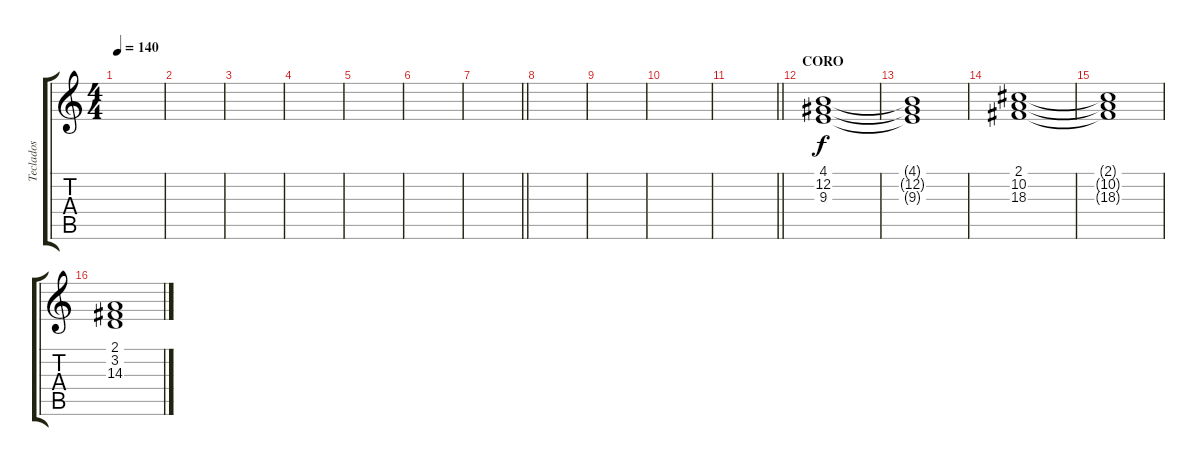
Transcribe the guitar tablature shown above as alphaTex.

\track ("Teclados" "Teclados") {instrument rockorgan}
\staff {score tabs}
\tuning (E4 B3 G3 D3 A2 E2) {hide}
\ts (4 4)
\tempo 140
\clef g2
\ks c
|
|
|
|
|
|
\barLineRight lightlight
|
|
|
|
\barLineRight lightlight
|
\section ("" "CORO")
(4.1 12.2 9.3).1 |
(4.1{t} 12.2{t} 9.3{t}).1 |
(2.1 10.2 18.3).1 |
(2.1{t} 10.2{t} 18.3{t}).1 |
(2.1 3.2 14.3).1
